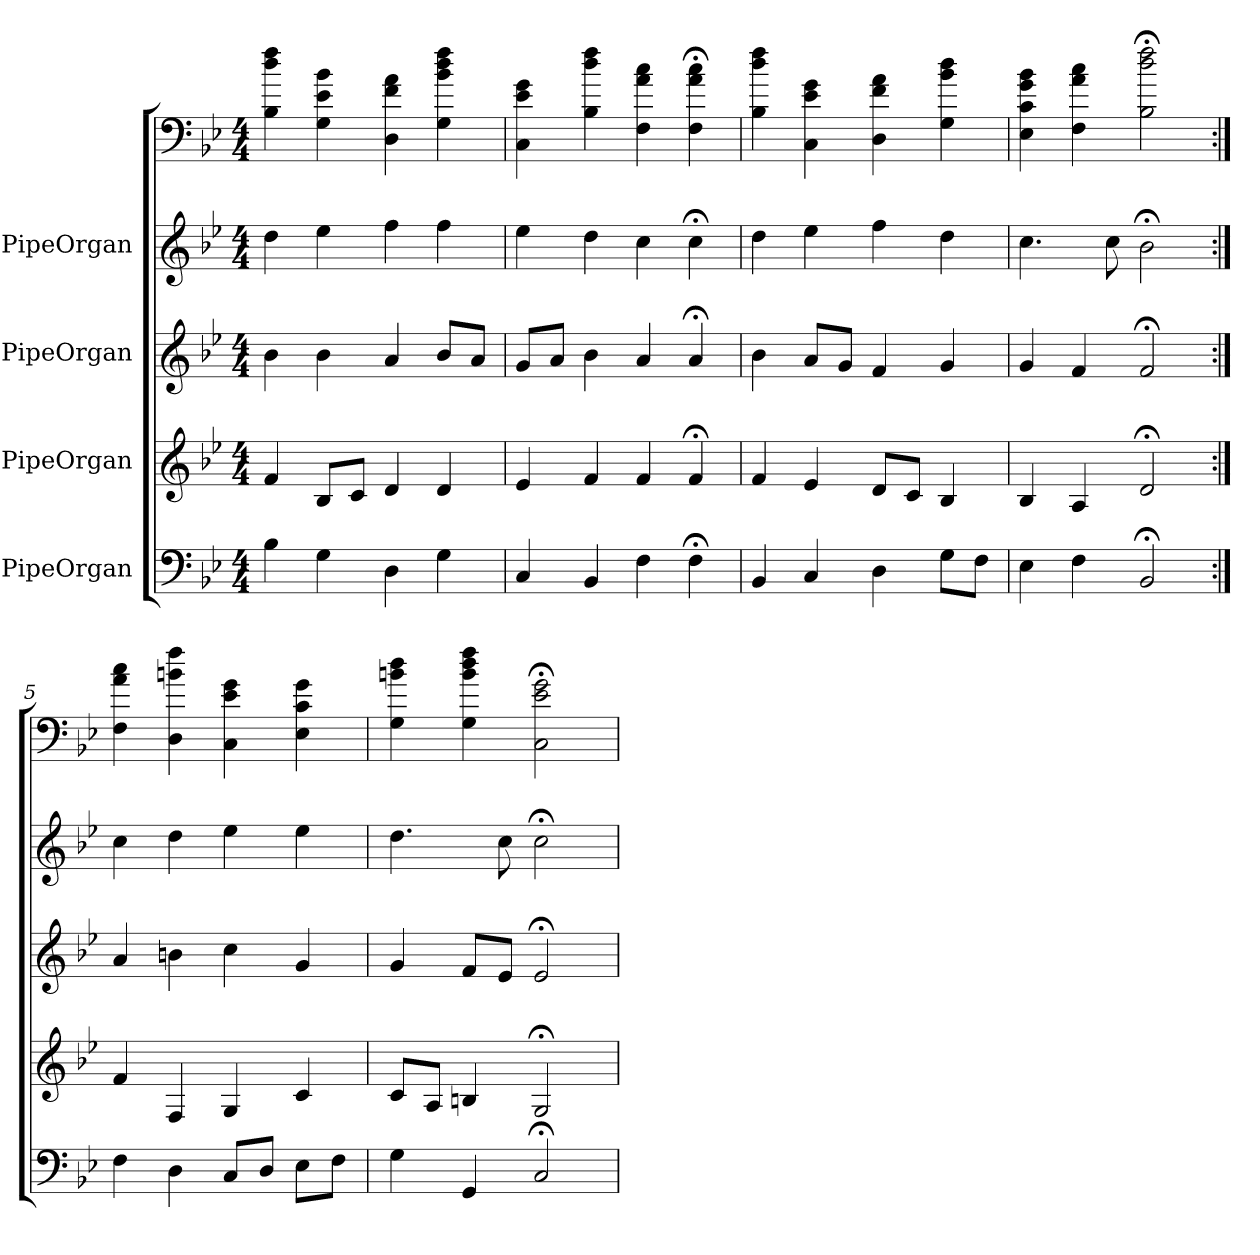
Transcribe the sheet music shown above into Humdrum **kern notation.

**kern	**kern	**kern	**kern	**kern
*part5	*part4	*part3	*part2	*part1
*staff5	*staff4	*staff3	*staff2	*staff1
*I"PipeOrgan	*I"PipeOrgan	*I"PipeOrgan	*I"PipeOrgan	*
*k[b-e-]	*k[b-e-]	*k[b-e-]	*k[b-e-]	*k[b-e-]
*B-:	*B-:	*B-:	*B-:	*B-:
*M4/4	*M4/4	*M4/4	*M4/4	*M4/4
*MM60	*MM60	*MM60	*MM60	*MM60
=1	=1	=1	=1	=1
4B-	4f	4b-	4dd	4B- 4dd 4ff
4G	8B-L	4b-	4ee-	4G 4e- 4b-
.	8cJ	.	.	.
4D	4d	4a	4ff	4D 4f 4a
4G	4d	8b-L	4ff	4G 4b- 4dd 4ff
.	.	8aJ	.	.
=2	=2	=2	=2	=2
4C	4e-	8gL	4ee-	4C 4e- 4g
.	.	8aJ	.	.
4BB-	4f	4b-	4dd	4B- 4dd 4ff
4F	4f	4a	4cc	4F 4a 4cc
4F;<	4f;<	4a;<	4cc;<	4F;< 4a;< 4cc;<
=3	=3	=3	=3	=3
4BB-	4f	4b-	4dd	4B- 4dd 4ff
4C	4e-	8aL	4ee-	4C 4e- 4g
.	.	8gJ	.	.
4D	8dL	4f	4ff	4D 4f 4a
.	8cJ	.	.	.
8GL	4B-	4g	4dd	4G 4b- 4dd
8FJ	.	.	.	.
=4	=4	=4	=4	=4
4E-	4B-	4g	4.cc	4E- 4c 4g 4b-
4F	4A	4f	.	4F 4a 4cc
.	.	.	8cc	.
2BB-;<	2d;<	2f;<	2b-;<	2B-;< 2dd;< 2ff;<
=5:|!	=5:|!	=5:|!	=5:|!	=5:|!
4F	4f	4a	4cc	4F 4a 4cc
4D	4F	4bn	4dd	4D 4bn 4ff
8CL	4G	4cc	4ee-	4C 4e- 4g
8DJ	.	.	.	.
8E-L	4c	4g	4ee-	4E- 4c 4g
8FJ	.	.	.	.
=6	=6	=6	=6	=6
4G	8cL	4g	4.dd	4G 4bn 4dd
.	8AJ	.	.	.
4GG	4Bn	8fL	.	4G 4b 4dd 4ff
.	.	8e-J	8cc	.
2C;<	2G;<	2e-;<	2cc;<	2C;< 2e-;< 2g;<
=	=	=	=	=
*-	*-	*-	*-	*-
